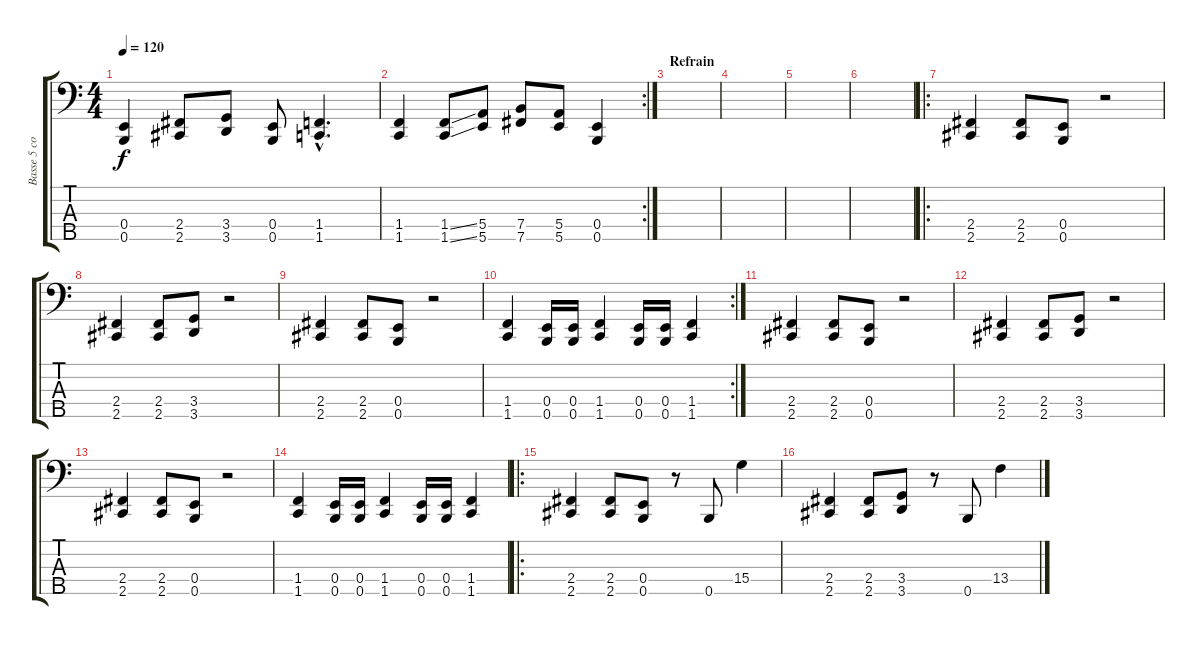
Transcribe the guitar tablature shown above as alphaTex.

\track ("Basse 5 cordes B1" "Basse 5 co") {instrument slapbass1}
\staff {score tabs}
\tuning (G2 D2 A1 E1 B0) {hide}
\ts (4 4)
\tempo 120
\clef f4
\ks c
(0.4 0.5).4{dy f} (2.4 2.5).8 (3.4 3.5).8 (0.4 0.5).8 (1.4{hac} 1.5{hac}).4{d} |
\rc 2
(1.4 1.5).4 (1.4{ss} 1.5{ss}).8 (5.4 5.5).8 (7.4 7.5).8 (5.4 5.5).8 (0.4 0.5).4 |
\section ("" "Refrain")
|
|
|
|
\ro
(2.4 2.5).4 (2.4 2.5).8 (0.4 0.5).8 r.2 |
(2.4 2.5).4 (2.4 2.5).8 (3.4 3.5).8 r.2 |
(2.4 2.5).4 (2.4 2.5).8 (0.4 0.5).8 r.2 |
\rc 2
(1.4 1.5).4 (0.4 0.5).16 (0.4 0.5).16 (1.4 1.5).4 (0.4 0.5).16 (0.4 0.5).16 (1.4 1.5).4 |
(2.4 2.5).4 (2.4 2.5).8 (0.4 0.5).8 r.2 |
(2.4 2.5).4 (2.4 2.5).8 (3.4 3.5).8 r.2 |
(2.4 2.5).4 (2.4 2.5).8 (0.4 0.5).8 r.2 |
(1.4 1.5).4 (0.4 0.5).16 (0.4 0.5).16 (1.4 1.5).4 (0.4 0.5).16 (0.4 0.5).16 (1.4 1.5).4 |
\ro
(2.4 2.5).4 (2.4 2.5).8 (0.4 0.5).8 r.8 0.5.8 15.4.4 |
(2.4 2.5).4 (2.4 2.5).8 (3.4 3.5).8 r.8 0.5.8 13.4.4
